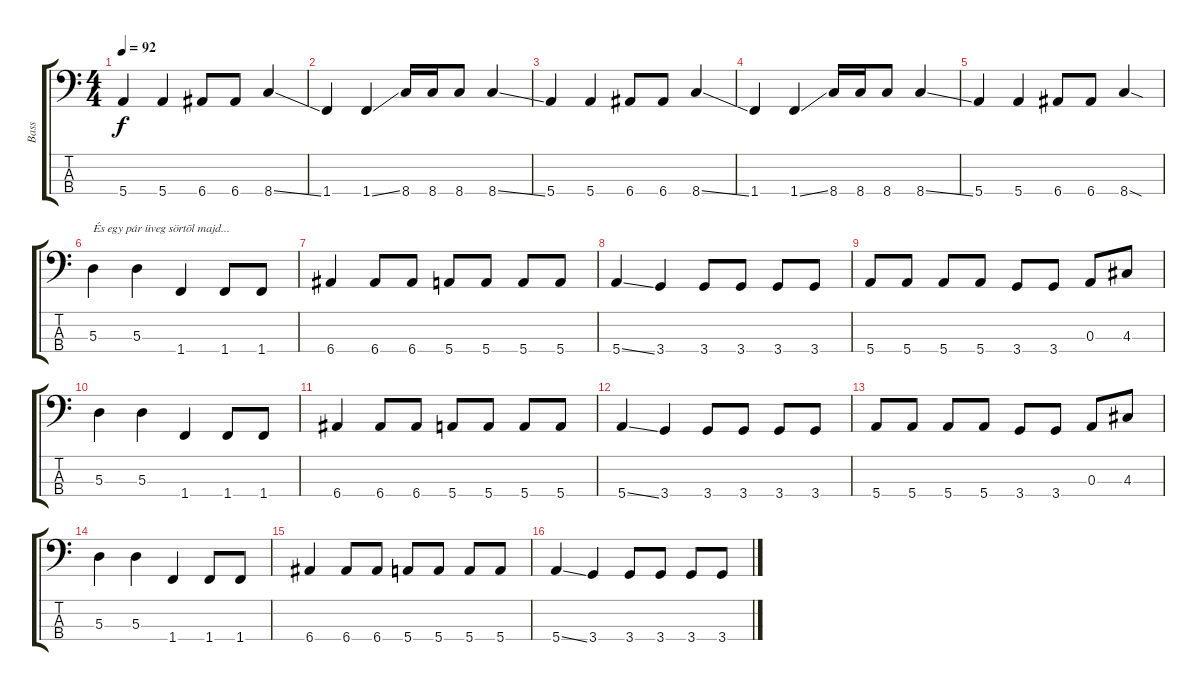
\track ("Bass" "Bass") {instrument fretlessbass}
\staff {score tabs}
\tuning (G2 D2 A1 E1) {hide}
\ts (4 4)
\tempo 92
\clef f4
\ks c
5.4.4{dy f} 5.4.4 6.4.8 6.4.8 8.4{ss}.4 |
1.4.4 1.4{ss}.4 8.4.16 8.4.16 8.4.8 8.4{ss}.4 |
5.4.4 5.4.4 6.4.8 6.4.8 8.4{ss}.4 |
1.4.4 1.4{ss}.4 8.4.16 8.4.16 8.4.8 8.4{ss}.4 |
5.4.4 5.4.4 6.4.8 6.4.8 8.4{sod}.4 |
5.3.4{txt "És egy pár üveg sörtõl majd..."} 5.3.4 1.4.4 1.4.8 1.4.8 |
6.4.4 6.4.8 6.4.8 5.4.8 5.4.8 5.4.8 5.4.8 |
5.4{ss}.4 3.4.4 3.4.8 3.4.8 3.4.8 3.4.8 |
5.4.8 5.4.8 5.4.8 5.4.8 3.4.8 3.4.8 0.3.8 4.3.8 |
5.3.4 5.3.4 1.4.4 1.4.8 1.4.8 |
6.4.4 6.4.8 6.4.8 5.4.8 5.4.8 5.4.8 5.4.8 |
5.4{ss}.4 3.4.4 3.4.8 3.4.8 3.4.8 3.4.8 |
5.4.8 5.4.8 5.4.8 5.4.8 3.4.8 3.4.8 0.3.8 4.3.8 |
5.3.4 5.3.4 1.4.4 1.4.8 1.4.8 |
6.4.4 6.4.8 6.4.8 5.4.8 5.4.8 5.4.8 5.4.8 |
5.4{ss}.4 3.4.4 3.4.8 3.4.8 3.4.8 3.4.8
